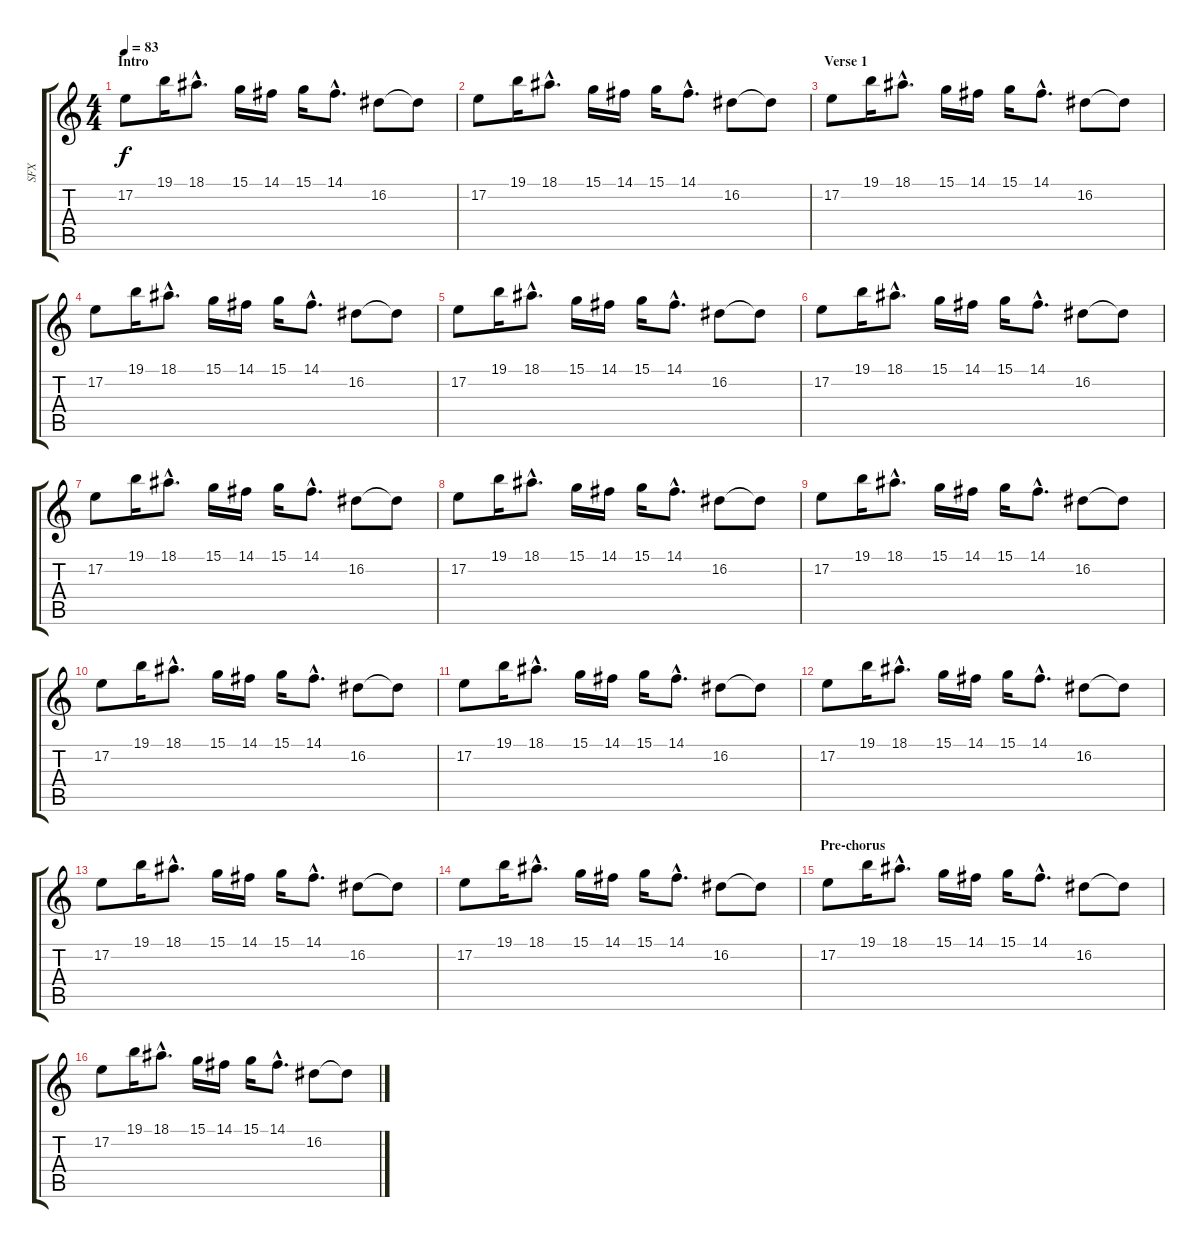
\track ("SFX" "SFX") {instrument pad1newage}
\staff {score tabs}
\tuning (E4 B3 G3 D3 A2 E2) {hide}
\ts (4 4)
\section ("" "Intro")
\tempo 83
\clef g2
\ks c
17.2.8{dy f instrument pad1newage} 19.1.16 18.1{hac}.8{d} 15.1.16 14.1.16 15.1.16 14.1{hac}.8{d} 16.2.8 16.2{t}.8 |
17.2.8 19.1.16 18.1{hac}.8{d} 15.1.16 14.1.16 15.1.16 14.1{hac}.8{d} 16.2.8 16.2{t}.8 |
\section ("" "Verse 1 ")
17.2.8 19.1.16 18.1{hac}.8{d} 15.1.16 14.1.16 15.1.16 14.1{hac}.8{d} 16.2.8 16.2{t}.8 |
17.2.8 19.1.16 18.1{hac}.8{d} 15.1.16 14.1.16 15.1.16 14.1{hac}.8{d} 16.2.8 16.2{t}.8 |
17.2.8 19.1.16 18.1{hac}.8{d} 15.1.16 14.1.16 15.1.16 14.1{hac}.8{d} 16.2.8 16.2{t}.8 |
17.2.8 19.1.16 18.1{hac}.8{d} 15.1.16 14.1.16 15.1.16 14.1{hac}.8{d} 16.2.8 16.2{t}.8 |
17.2.8 19.1.16 18.1{hac}.8{d} 15.1.16 14.1.16 15.1.16 14.1{hac}.8{d} 16.2.8 16.2{t}.8 |
17.2.8 19.1.16 18.1{hac}.8{d} 15.1.16 14.1.16 15.1.16 14.1{hac}.8{d} 16.2.8 16.2{t}.8 |
17.2.8 19.1.16 18.1{hac}.8{d} 15.1.16 14.1.16 15.1.16 14.1{hac}.8{d} 16.2.8 16.2{t}.8 |
17.2.8 19.1.16 18.1{hac}.8{d} 15.1.16 14.1.16 15.1.16 14.1{hac}.8{d} 16.2.8 16.2{t}.8 |
17.2.8 19.1.16 18.1{hac}.8{d} 15.1.16 14.1.16 15.1.16 14.1{hac}.8{d} 16.2.8 16.2{t}.8 |
17.2.8 19.1.16 18.1{hac}.8{d} 15.1.16 14.1.16 15.1.16 14.1{hac}.8{d} 16.2.8 16.2{t}.8 |
17.2.8 19.1.16 18.1{hac}.8{d} 15.1.16 14.1.16 15.1.16 14.1{hac}.8{d} 16.2.8 16.2{t}.8 |
17.2.8 19.1.16 18.1{hac}.8{d} 15.1.16 14.1.16 15.1.16 14.1{hac}.8{d} 16.2.8 16.2{t}.8 |
\section ("" "Pre-chorus")
17.2.8 19.1.16 18.1{hac}.8{d} 15.1.16 14.1.16 15.1.16 14.1{hac}.8{d} 16.2.8 16.2{t}.8 |
17.2.8 19.1.16 18.1{hac}.8{d} 15.1.16 14.1.16 15.1.16 14.1{hac}.8{d} 16.2.8 16.2{t}.8
